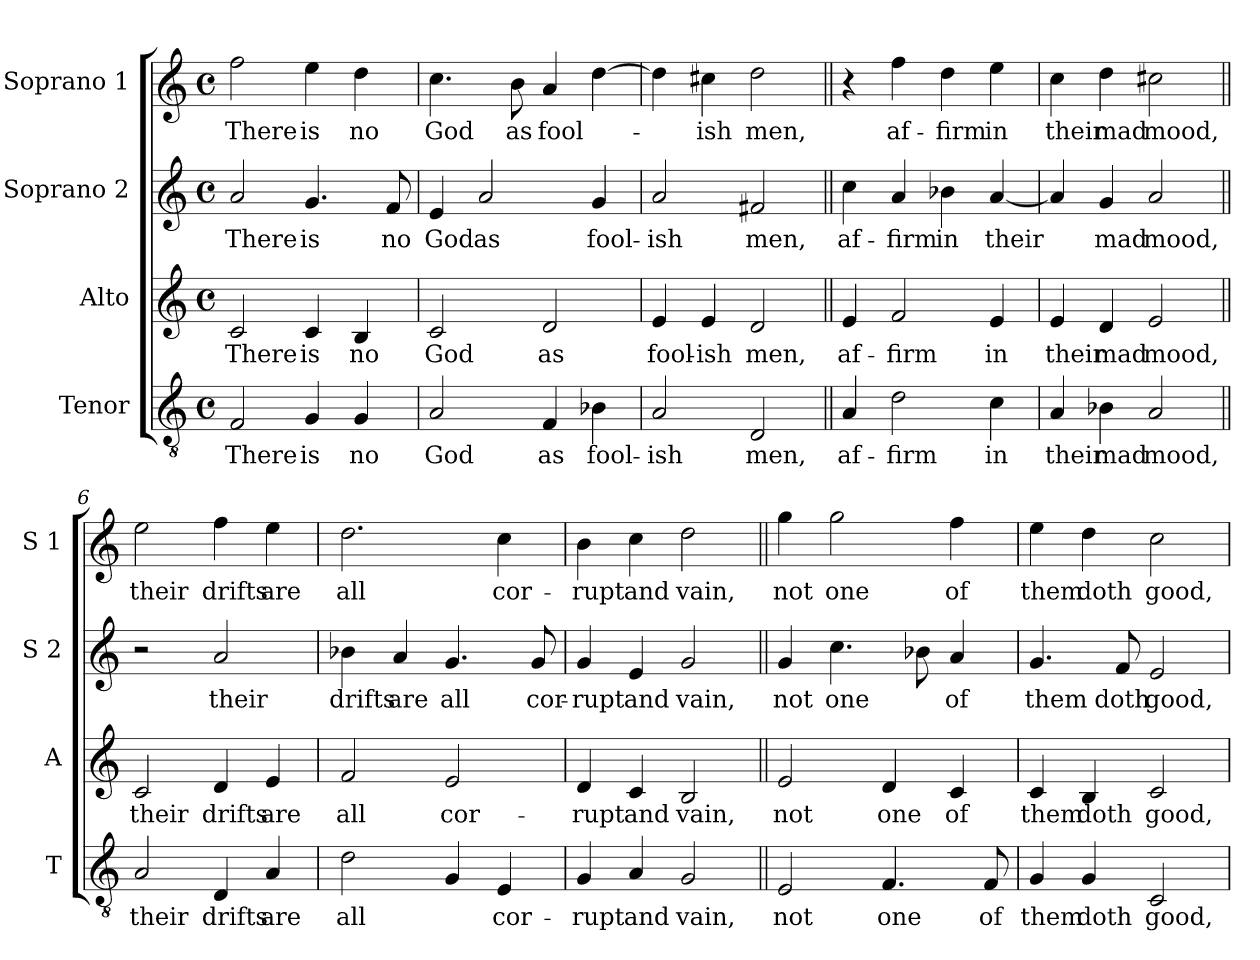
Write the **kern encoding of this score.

**kern	**text	**kern	**text	**kern	**text	**kern	**text
*part4	*part4	*part3	*part3	*part2	*part2	*part1	*part1
*staff4	*staff4	*staff3	*staff3	*staff2	*staff2	*staff1	*staff1
*I"Tenor	*	*I"Alto	*	*I"Soprano 2	*	*I"Soprano 1	*
*I'T	*	*I'A	*	*I'S 2	*	*I'S 1	*
*clefGv2	*	*clefG2	*	*clefG2	*	*clefG2	*
*k[]	*	*k[]	*	*k[]	*	*k[]	*
*C:	*	*C:	*	*C:	*	*C:	*
*M4/4	*	*M4/4	*	*M4/4	*	*M4/4	*
*met(c)	*	*met(c)	*	*met(c)	*	*met(c)	*
=1	=1	=1	=1	=1	=1	=1	=1
!	!LO:LY:b	!	!LO:LY:b	!	!LO:LY:b	!	!LO:LY:b
2F/	There	2c/	There	2a/	There	2ff\	There
!	!LO:LY:b	!	!LO:LY:b	!	!LO:LY:b	!	!LO:LY:b
4G/	is	4c/	is	4.g/	is	4ee\	is
!	!LO:LY:b	!	!LO:LY:b	!	!	!	!LO:LY:b
4G/	no	4B/	no	.	.	4dd\	no
!	!	!	!	!	!LO:LY:b	!	!
.	.	.	.	8f/	no	.	.
=2	=2	=2	=2	=2	=2	=2	=2
!	!LO:LY:b	!	!LO:LY:b	!	!LO:LY:b	!	!LO:LY:b
2A/	God	2c/	God	4e/	God	4.cc\	God
!	!	!	!	!	!LO:LY:b	!	!
.	.	.	.	2a/	as	.	.
!	!	!	!	!	!	!	!LO:LY:b
.	.	.	.	.	.	8b\	as
!	!LO:LY:b	!	!LO:LY:b	!	!	!	!LO:LY:b
4F/	as	2d/	as	.	.	4a/	fool-
!	!LO:LY:b	!	!	!	!LO:LY:b	!	!
4B-X\	fool-	.	.	4g/	fool-	[4dd\	.
=3	=3	=3	=3	=3	=3	=3	=3
!	!LO:LY:b	!	!LO:LY:b	!	!LO:LY:b	!	!
2A/	-ish	4e/	fool-	2a/	-ish	4dd\]	.
!	!	!	!LO:LY:b	!	!	!	!LO:LY:b
.	.	4e/	-ish	.	.	4cc#X\	-ish
!	!LO:LY:b	!	!LO:LY:b	!	!LO:LY:b	!	!LO:LY:b
2D/	men,	2d/	men,	2f#X/	men,	2dd\	men,
=4||	=4||	=4||	=4||	=4||	=4||	=4||	=4||
!	!LO:LY:b	!	!LO:LY:b	!	!LO:LY:b	!	!
4A/	af-	4e/	af-	4cc\	af-	4r	.
!	!LO:LY:b	!	!LO:LY:b	!	!LO:LY:b	!	!LO:LY:b
2d\	-firm	2f/	-firm	4a/	-firm	4ff\	af-
!	!	!	!	!	!LO:LY:b	!	!LO:LY:b
.	.	.	.	4b-X\	in	4dd\	-firm
!	!LO:LY:b	!	!LO:LY:b	!	!LO:LY:b	!	!LO:LY:b
4c\	in	4e/	in	[4a/	their	4ee\	in
=5	=5	=5	=5	=5	=5	=5	=5
!	!LO:LY:b	!	!LO:LY:b	!	!	!	!LO:LY:b
4A/	their	4e/	their	4a/]	.	4cc\	their
!	!LO:LY:b	!	!LO:LY:b	!	!LO:LY:b	!	!LO:LY:b
4B-X\	mad	4d/	mad	4g/	mad	4dd\	mad
!	!LO:LY:b	!	!LO:LY:b	!	!LO:LY:b	!	!LO:LY:b
2A/	mood,	2e/	mood,	2a/	mood,	2cc#X\	mood,
!!LO:LB:g=z
=6||	=6||	=6||	=6||	=6||	=6||	=6||	=6||
!	!LO:LY:b	!	!LO:LY:b	!	!	!	!LO:LY:b
2A/	their	2c/	their	2r	.	2ee\	their
!	!LO:LY:b	!	!LO:LY:b	!	!LO:LY:b	!	!LO:LY:b
4D/	drifts	4d/	drifts	2a/	their	4ff\	drifts
!	!LO:LY:b	!	!LO:LY:b	!	!	!	!LO:LY:b
4A/	are	4e/	are	.	.	4ee\	are
=7	=7	=7	=7	=7	=7	=7	=7
!	!LO:LY:b	!	!LO:LY:b	!	!LO:LY:b	!	!LO:LY:b
2d\	all	2f/	all	4b-X\	drifts	2.dd\	all
!	!	!	!	!	!LO:LY:b	!	!
.	.	.	.	4a/	are	.	.
!	!	!	!LO:LY:b	!	!LO:LY:b	!	!
4G/	.	2e/	cor-	4.g/	all	.	.
!	!LO:LY:b	!	!	!	!	!	!LO:LY:b
4E/	cor-	.	.	.	.	4cc\	cor-
!	!	!	!	!	!LO:LY:b	!	!
.	.	.	.	8g/	cor-	.	.
=8	=8	=8	=8	=8	=8	=8	=8
!	!LO:LY:b	!	!LO:LY:b	!	!LO:LY:b	!	!LO:LY:b
4G/	-rupt	4d/	-rupt	4g/	-rupt	4b\	-rupt
!	!LO:LY:b	!	!LO:LY:b	!	!LO:LY:b	!	!LO:LY:b
4A/	and	4c/	and	4e/	and	4cc\	and
!	!LO:LY:b	!	!LO:LY:b	!	!LO:LY:b	!	!LO:LY:b
2G/	vain,	2B/	vain,	2g/	vain,	2dd\	vain,
=9||	=9||	=9||	=9||	=9||	=9||	=9||	=9||
!	!LO:LY:b	!	!LO:LY:b	!	!LO:LY:b	!	!LO:LY:b
2E/	not	2e/	not	4g/	not	4gg\	not
!	!	!	!	!	!LO:LY:b	!	!LO:LY:b
.	.	.	.	4.cc\	one	2gg\	one
!	!LO:LY:b	!	!LO:LY:b	!	!	!	!
4.F/	one	4d/	one	.	.	.	.
.	.	.	.	8b-X\	.	.	.
!	!	!	!LO:LY:b	!	!LO:LY:b	!	!LO:LY:b
.	.	4c/	of	4a/	of	4ff\	of
!	!LO:LY:b	!	!	!	!	!	!
8F/	of	.	.	.	.	.	.
=10	=10	=10	=10	=10	=10	=10	=10
!	!LO:LY:b	!	!LO:LY:b	!	!LO:LY:b	!	!LO:LY:b
4G/	them	4c/	them	4.g/	them	4ee\	them
!	!LO:LY:b	!	!LO:LY:b	!	!	!	!LO:LY:b
4G/	doth	4B/	doth	.	.	4dd\	doth
!	!	!	!	!	!LO:LY:b	!	!
.	.	.	.	8f/	doth	.	.
!	!LO:LY:b	!	!LO:LY:b	!	!LO:LY:b	!	!LO:LY:b
2C/	good,	2c/	good,	2e/	good,	2cc\	good,
=	=	=	=	=	=	=	=
*-	*-	*-	*-	*-	*-	*-	*-
